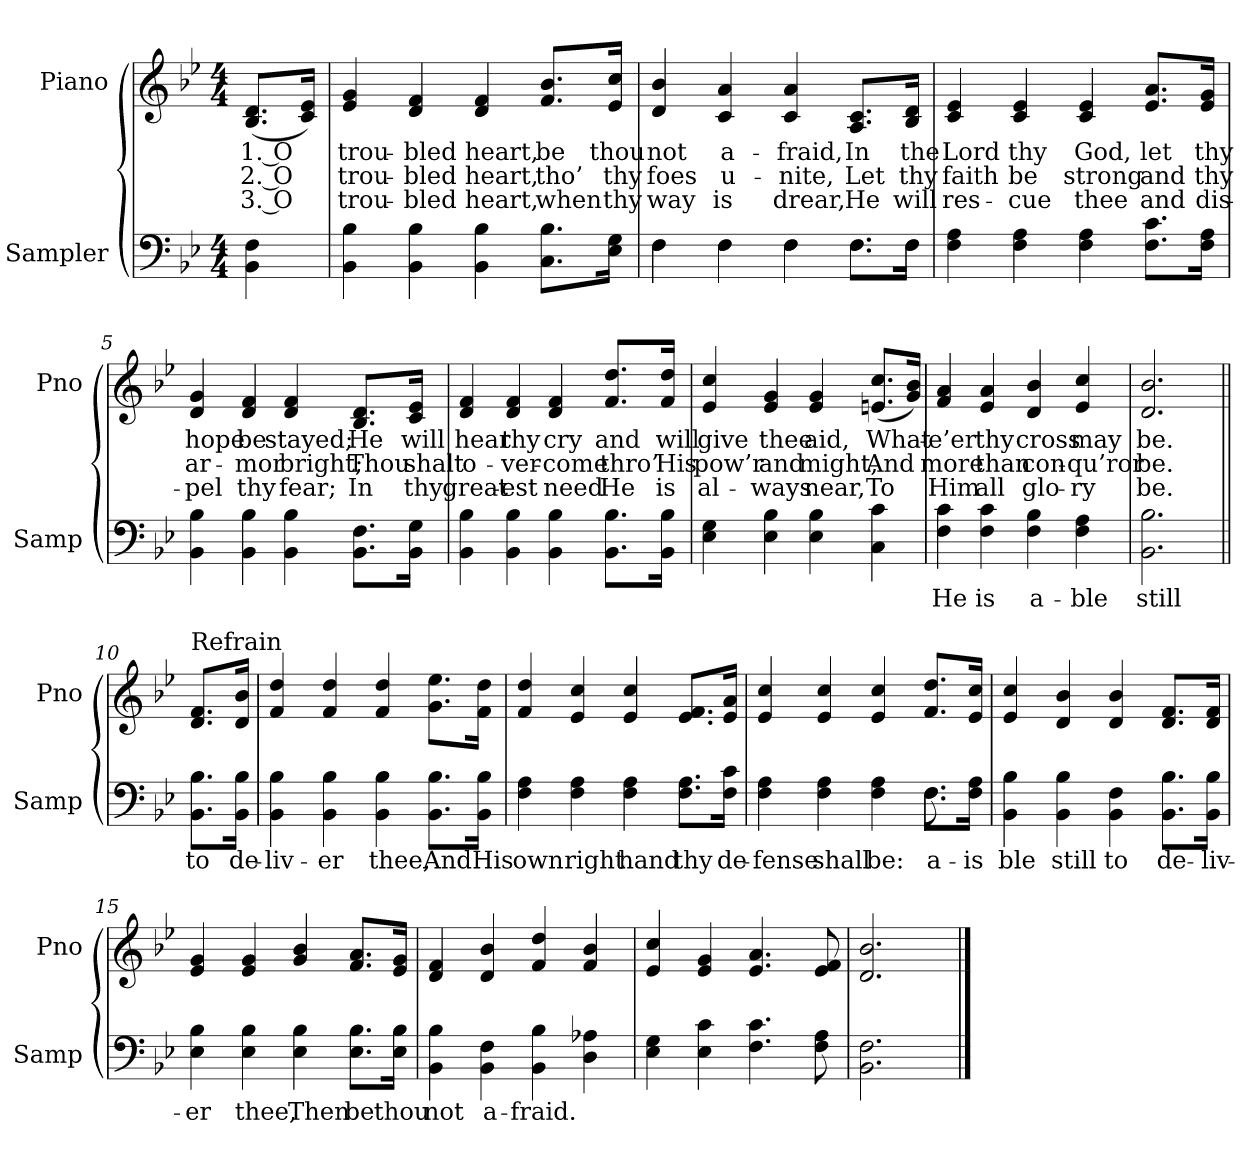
**kern	**text	**kern	**text	**text	**text
*part2	*part2	*part1	*part1	*part1	*part1
*staff2	*staff2	*staff1	*staff1	*staff1	*staff1
*I"Sampler	*	*I"Piano	*	*	*
*I'Samp	*	*I'Pno	*	*	*
*clefF4	*	*clefG2	*	*	*
*k[b-e-]	*	*k[b-e-]	*	*	*
*B-:	*	*B-:	*	*	*
*M4/4	*	*M4/4	*	*	*
=1	=1	=1	=1	=1	=1
4BB- 4F	.	(8.B-/ 8.d/L	1. O	2. O	3. O
.	.	16c/ 16e-/Jk)	.	.	.
=2	=2	=2	=2	=2	=2
4BB- 4B-	.	4e- 4g	trou-	trou-	trou-
4BB- 4B-	.	4d 4f	-bled	-bled	-bled
4BB- 4B-	.	4d 4f	heart,	heart,	heart,
8.C\ 8.B-\L	.	8.f/ 8.b-/L	be	tho’	when
16E-\ 16G\Jk	.	16e-/ 16cc/Jk	thou	thy	thy
=3	=3	=3	=3	=3	=3
*^	*	*	*	*	*
4F\	4F	.	4d 4b-	not	foes	way
4F\	4F	.	4c 4a	a-	u-	is
4F\	4F	.	4c 4a	-fraid,	-nite,	drear,
8.F\L	8.F\L	.	8.A/ 8.c/L	In	Let	He
16F\Jk	16F\Jk	.	16B-/ 16d/Jk	the	thy	will
*v	*v	*	*	*	*	*
=4	=4	=4	=4	=4	=4
4F 4A	.	4c 4e-	Lord	faith	res-
4F 4A	.	4c 4e-	thy	be	-cue
4F 4A	.	4c 4e-	God,	strong	thee
8.F\ 8.c\L	.	8.e-/ 8.a/L	let	and	and
16F\ 16A\Jk	.	16e-/ 16g/Jk	thy	thy	dis-
=5	=5	=5	=5	=5	=5
4BB- 4B-	.	4d 4g	hope	ar-	-pel
4BB- 4B-	.	4d 4f	be	-mor	thy
4BB- 4B-	.	4d 4f	stayed;	bright;	fear;
8.BB-\ 8.F\L	.	8.B-/ 8.d/L	He	Thou	In
16BB-\ 16G\Jk	.	16c/ 16e-/Jk	will	shalt	thy
=6	=6	=6	=6	=6	=6
4BB- 4B-	.	4d 4f	hear	o-	great-
4BB- 4B-	.	4d 4f	thy	-ver-	-est
4BB- 4B-	.	4d 4f	cry	-come	need
8.BB-\ 8.B-\L	.	8.f/ 8.dd/L	and	thro’	He
16BB-\ 16B-\Jk	.	16f/ 16dd/Jk	will	His	is
=7	=7	=7	=7	=7	=7
4E- 4G	.	4e- 4cc	give	pow’r	al-
4E- 4B-	.	4e- 4g	thee	and	-ways
4E- 4B-	.	4e- 4g	aid,	might,	near,
4C 4c	.	(8.en/ 8.cc/L	What-	And	To
.	.	16g/ 16b-/Jk)	.	.	.
=8	=8	=8	=8	=8	=8
4F 4c	He	4f 4a	-e’er	more	Him
4F 4c	is	4e- 4a	thy	than	all
4F 4B-	a-	4d 4b-	cross	con-	glo-
4F 4A	-ble	4e- 4cc	may	-qu’ror	-ry
=9	=9	=9	=9	=9	=9
2.BB- 2.B-	still	2.d 2.b-	be.	be.	be.
=10||	=10||	=10||	=10||	=10||	=10||
!	!	!LO:TX:t=Refrain	!	!	!
8.BB-\ 8.B-\L	to	8.d/ 8.f/L	.	.	.
16BB-\ 16B-\Jk	de-	16d/ 16b-/Jk	.	.	.
=11	=11	=11	=11	=11	=11
4BB- 4B-	-liv-	4f 4dd	.	.	.
4BB- 4B-	-er	4f 4dd	.	.	.
4BB- 4B-	thee,	4f 4dd	.	.	.
8.BB-\ 8.B-\L	And	8.g\ 8.ee-\L	.	.	.
16BB-\ 16B-\Jk	His	16f\ 16dd\Jk	.	.	.
=12	=12	=12	=12	=12	=12
4F 4A	own	4f 4dd	.	.	.
4F 4A	right	4e- 4cc	.	.	.
4F 4A	hand	4e- 4cc	.	.	.
8.F\ 8.A\L	thy	8.e-/ 8.f/L	.	.	.
16F\ 16c\Jk	de-	16e-/ 16a/Jk	.	.	.
=13	=13	=13	=13	=13	=13
*^	*	*	*	*	*
4F 4A	2.ryy	-fense	4e- 4cc	.	.	.
4F 4A	.	shall	4e- 4cc	.	.	.
4F 4A	.	be:	4e- 4cc	.	.	.
8.F\L	8.F	a-	8.f/ 8.dd/L	.	.	.
16F\ 16A\Jk	16ryy	is	16e-/ 16cc/Jk	.	.	.
*v	*v	*	*	*	*	*
=14	=14	=14	=14	=14	=14
4BB- 4B-	-ble	4e- 4cc	.	.	.
4BB- 4B-	still	4d 4b-	.	.	.
4BB- 4F	to	4d 4b-	.	.	.
8.BB-\ 8.B-\L	de-	8.d/ 8.f/L	.	.	.
16BB-\ 16B-\Jk	-liv-	16d/ 16f/Jk	.	.	.
=15	=15	=15	=15	=15	=15
4E- 4B-	-er	4e- 4g	.	.	.
4E- 4B-	thee,	4e- 4g	.	.	.
4E- 4B-	Then	4g 4b-	.	.	.
8.E-\ 8.B-\L	be	8.f/ 8.a/L	.	.	.
16E-\ 16B-\Jk	thou	16e-/ 16g/Jk	.	.	.
=16	=16	=16	=16	=16	=16
4BB- 4B-	not	4d 4f	.	.	.
4BB- 4F	a-	4d 4b-	.	.	.
4BB- 4B-	-fraid.	4f 4dd	.	.	.
4D 4A-X	.	4f 4b-	.	.	.
=17	=17	=17	=17	=17	=17
4E- 4G	.	4e- 4cc	.	.	.
4E- 4c	.	4e- 4g	.	.	.
4.F 4.c	.	4.e- 4.a	.	.	.
8F 8A	.	8e- 8f	.	.	.
=18	=18	=18	=18	=18	=18
2.BB- 2.F	.	2.d 2.b-	.	.	.
==	==	==	==	==	==
*-	*-	*-	*-	*-	*-
